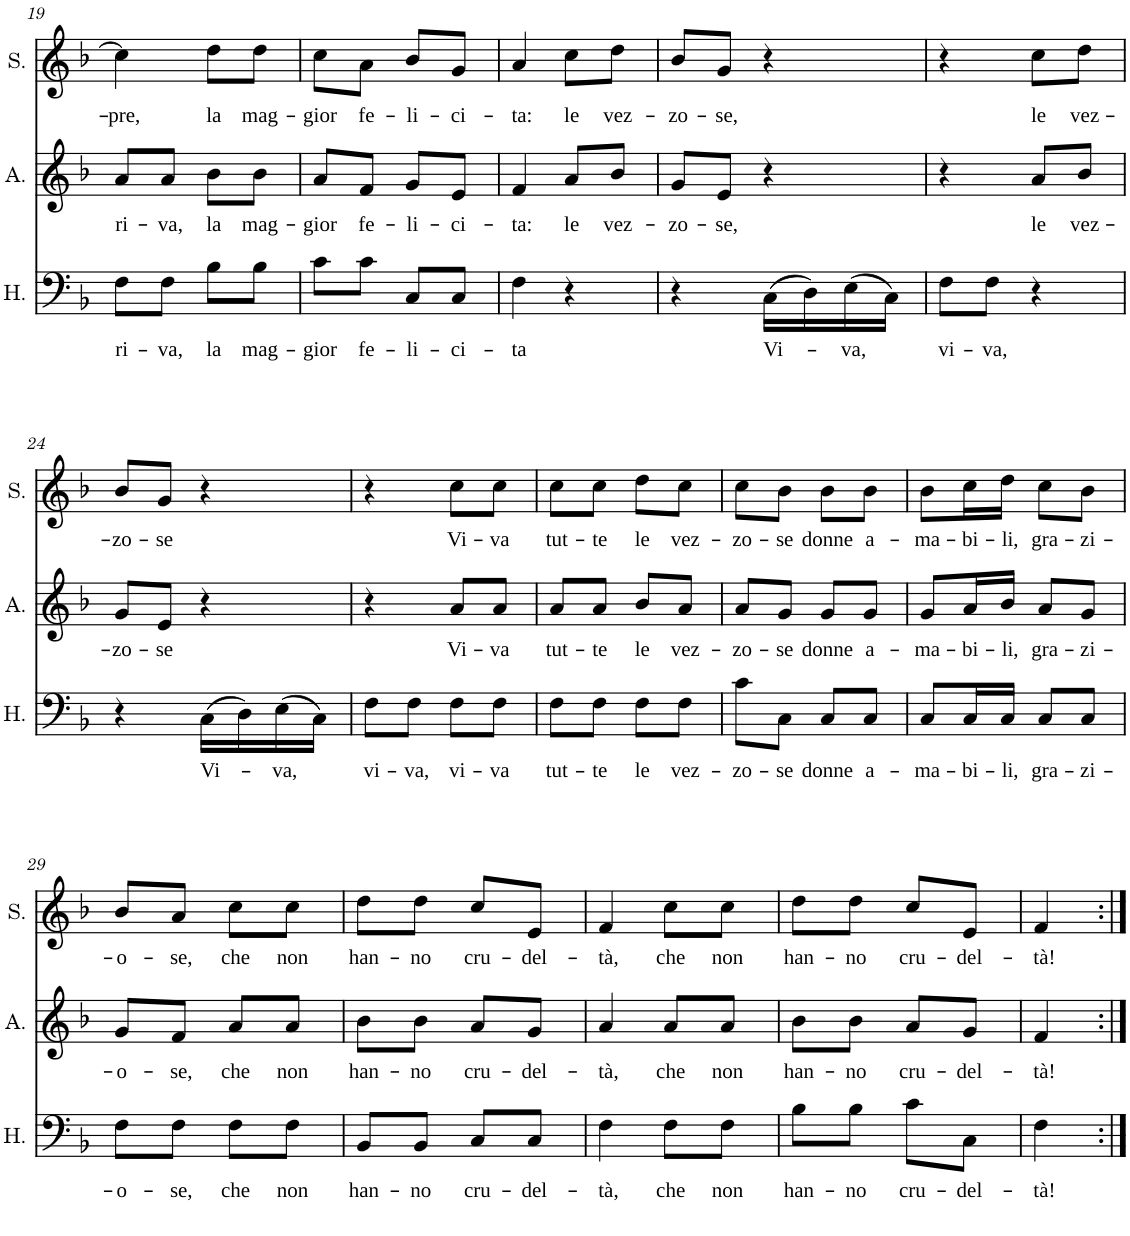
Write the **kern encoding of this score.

**kern	**text	**kern	**text	**kern	**text
*part3	*part3	*part2	*part2	*part1	*part1
*staff3	*staff3	*staff2	*staff2	*staff1	*staff1
*I"Homme	*	*I"Alto	*	*I"Soprano	*
*I'H.	*	*I'A.	*	*I'S.	*
!!LO:PB:g=z
*clefF4	*	*clefG2	*	*clefG2	*
*k[b-]	*	*k[b-]	*	*k[b-]	*
*M2/4	*	*M2/4	*	*M2/4	*
=19	=19	=19	=19	=19	=19
!	!LO:LY:b	!	!LO:LY:b	!	!LO:LY:b
8F\L	ri-	8a/L	ri-	4cc\]	-pre,
!	!LO:LY:b	!	!LO:LY:b	!	!
8F\J	-va,	8a/J	-va,	.	.
!	!LO:LY:b	!	!LO:LY:b	!	!LO:LY:b
8B-\L	la	8b-\L	la	8dd\L	la
!	!LO:LY:b	!	!LO:LY:b	!	!LO:LY:b
8B-\J	mag-	8b-\J	mag-	8dd\J	mag-
=20	=20	=20	=20	=20	=20
!	!LO:LY:b	!	!LO:LY:b	!	!LO:LY:b
8c\L	-gior	8a/L	-gior	8cc\L	-gior
!	!LO:LY:b	!	!LO:LY:b	!	!LO:LY:b
8c\J	fe-	8f/J	fe-	8a\J	fe-
!	!LO:LY:b	!	!LO:LY:b	!	!LO:LY:b
8C/L	-li-	8g/L	-li-	8b-/L	-li-
!	!LO:LY:b	!	!LO:LY:b	!	!LO:LY:b
8C/J	-ci-	8e/J	-ci-	8g/J	-ci-
=21	=21	=21	=21	=21	=21
!	!LO:LY:b	!	!LO:LY:b	!	!LO:LY:b
4F\	-ta	4f/	-ta:	4a/	-ta:
!	!	!	!LO:LY:b	!	!LO:LY:b
4r	.	8a/L	le	8cc\L	le
!	!	!	!LO:LY:b	!	!LO:LY:b
.	.	8b-/J	vez-	8dd\J	vez-
=22	=22	=22	=22	=22	=22
!	!	!	!LO:LY:b	!	!LO:LY:b
4r	.	8g/L	-zo-	8b-/L	-zo-
!	!	!	!LO:LY:b	!	!LO:LY:b
.	.	8e/J	-se,	8g/J	-se,
!	!LO:LY:b	!	!	!	!
(16C\LL	Vi-	4r	.	4r	.
16D\)	.	.	.	.	.
!	!LO:LY:b	!	!	!	!
(16E\	-va,	.	.	.	.
16C\JJ)	.	.	.	.	.
=23	=23	=23	=23	=23	=23
!	!LO:LY:b	!	!	!	!
8F\L	vi-	4r	.	4r	.
!	!LO:LY:b	!	!	!	!
8F\J	-va,	.	.	.	.
!	!	!	!LO:LY:b	!	!LO:LY:b
4r	.	8a/L	le	8cc\L	le
!	!	!	!LO:LY:b	!	!LO:LY:b
.	.	8b-/J	vez-	8dd\J	vez-
!!LO:LB:g=z
=24	=24	=24	=24	=24	=24
!	!	!	!LO:LY:b	!	!LO:LY:b
4r	.	8g/L	-zo-	8b-/L	-zo-
!	!	!	!LO:LY:b	!	!LO:LY:b
.	.	8e/J	-se	8g/J	-se
!	!LO:LY:b	!	!	!	!
(16C\LL	Vi-	4r	.	4r	.
16D\)	.	.	.	.	.
!	!LO:LY:b	!	!	!	!
(16E\	-va,	.	.	.	.
16C\JJ)	.	.	.	.	.
=25	=25	=25	=25	=25	=25
!	!LO:LY:b	!	!	!	!
8F\L	vi-	4r	.	4r	.
!	!LO:LY:b	!	!	!	!
8F\J	-va,	.	.	.	.
!	!LO:LY:b	!	!LO:LY:b	!	!LO:LY:b
8F\L	vi-	8a/L	Vi-	8cc\L	Vi-
!	!LO:LY:b	!	!LO:LY:b	!	!LO:LY:b
8F\J	-va	8a/J	-va	8cc\J	-va
=26	=26	=26	=26	=26	=26
!	!LO:LY:b	!	!LO:LY:b	!	!LO:LY:b
8F\L	tut-	8a/L	tut-	8cc\L	tut-
!	!LO:LY:b	!	!LO:LY:b	!	!LO:LY:b
8F\J	-te	8a/J	-te	8cc\J	-te
!	!LO:LY:b	!	!LO:LY:b	!	!LO:LY:b
8F\L	le	8b-/L	le	8dd\L	le
!	!LO:LY:b	!	!LO:LY:b	!	!LO:LY:b
8F\J	vez-	8a/J	vez-	8cc\J	vez-
=27	=27	=27	=27	=27	=27
!	!LO:LY:b	!	!LO:LY:b	!	!LO:LY:b
8c\L	-zo-	8a/L	-zo-	8cc\L	-zo-
!	!LO:LY:b	!	!LO:LY:b	!	!LO:LY:b
8C\J	-se	8g/J	-se	8b-\J	-se
!	!LO:LY:b	!	!LO:LY:b	!	!LO:LY:b
8C/L	donne	8g/L	donne	8b-\L	donne
!	!LO:LY:b	!	!LO:LY:b	!	!LO:LY:b
8C/J	a-	8g/J	a-	8b-\J	a-
=28	=28	=28	=28	=28	=28
!	!LO:LY:b	!	!LO:LY:b	!	!LO:LY:b
8C/L	-ma-	8g/L	-ma-	8b-\L	-ma-
!	!LO:LY:b	!	!LO:LY:b	!	!LO:LY:b
16C/L	-bi-	16a/L	-bi-	16cc\L	-bi-
!	!LO:LY:b	!	!LO:LY:b	!	!LO:LY:b
16C/JJ	-li,	16b-/JJ	-li,	16dd\JJ	-li,
!	!LO:LY:b	!	!LO:LY:b	!	!LO:LY:b
8C/L	gra-	8a/L	gra-	8cc\L	gra-
!	!LO:LY:b	!	!LO:LY:b	!	!LO:LY:b
8C/J	-zi-	8g/J	-zi-	8b-\J	-zi-
!!LO:LB:g=z
=29	=29	=29	=29	=29	=29
!	!LO:LY:b	!	!LO:LY:b	!	!LO:LY:b
8F\L	-o-	8g/L	-o-	8b-/L	-o-
!	!LO:LY:b	!	!LO:LY:b	!	!LO:LY:b
8F\J	-se,	8f/J	-se,	8a/J	-se,
!	!LO:LY:b	!	!LO:LY:b	!	!LO:LY:b
8F\L	che	8a/L	che	8cc\L	che
!	!LO:LY:b	!	!LO:LY:b	!	!LO:LY:b
8F\J	non	8a/J	non	8cc\J	non
=30	=30	=30	=30	=30	=30
!	!LO:LY:b	!	!LO:LY:b	!	!LO:LY:b
8BB-/L	han-	8b-\L	han-	8dd\L	han-
!	!LO:LY:b	!	!LO:LY:b	!	!LO:LY:b
8BB-/J	-no	8b-\J	-no	8dd\J	-no
!	!LO:LY:b	!	!LO:LY:b	!	!LO:LY:b
8C/L	cru-	8a/L	cru-	8cc/L	cru-
!	!LO:LY:b	!	!LO:LY:b	!	!LO:LY:b
8C/J	-del-	8g/J	-del-	8e/J	-del-
=31	=31	=31	=31	=31	=31
!	!LO:LY:b	!	!LO:LY:b	!	!LO:LY:b
4F\	-tà,	4a/	-tà,	4f/	-tà,
!	!LO:LY:b	!	!LO:LY:b	!	!LO:LY:b
8F\L	che	8a/L	che	8cc\L	che
!	!LO:LY:b	!	!LO:LY:b	!	!LO:LY:b
8F\J	non	8a/J	non	8cc\J	non
=32	=32	=32	=32	=32	=32
!	!LO:LY:b	!	!LO:LY:b	!	!LO:LY:b
8B-\L	han-	8b-\L	han-	8dd\L	han-
!	!LO:LY:b	!	!LO:LY:b	!	!LO:LY:b
8B-\J	-no	8b-\J	-no	8dd\J	-no
!	!LO:LY:b	!	!LO:LY:b	!	!LO:LY:b
8c\L	cru-	8a/L	cru-	8cc/L	cru-
!	!LO:LY:b	!	!LO:LY:b	!	!LO:LY:b
8C\J	-del-	8g/J	-del-	8e/J	-del-
=33	=33	=33	=33	=33	=33
!	!LO:LY:b	!	!LO:LY:b	!	!LO:LY:b
4F\	-tà!	4f/	-tà!	4f/	-tà!
=:|!	=:|!	=:|!	=:|!	=:|!	=:|!
*-	*-	*-	*-	*-	*-
